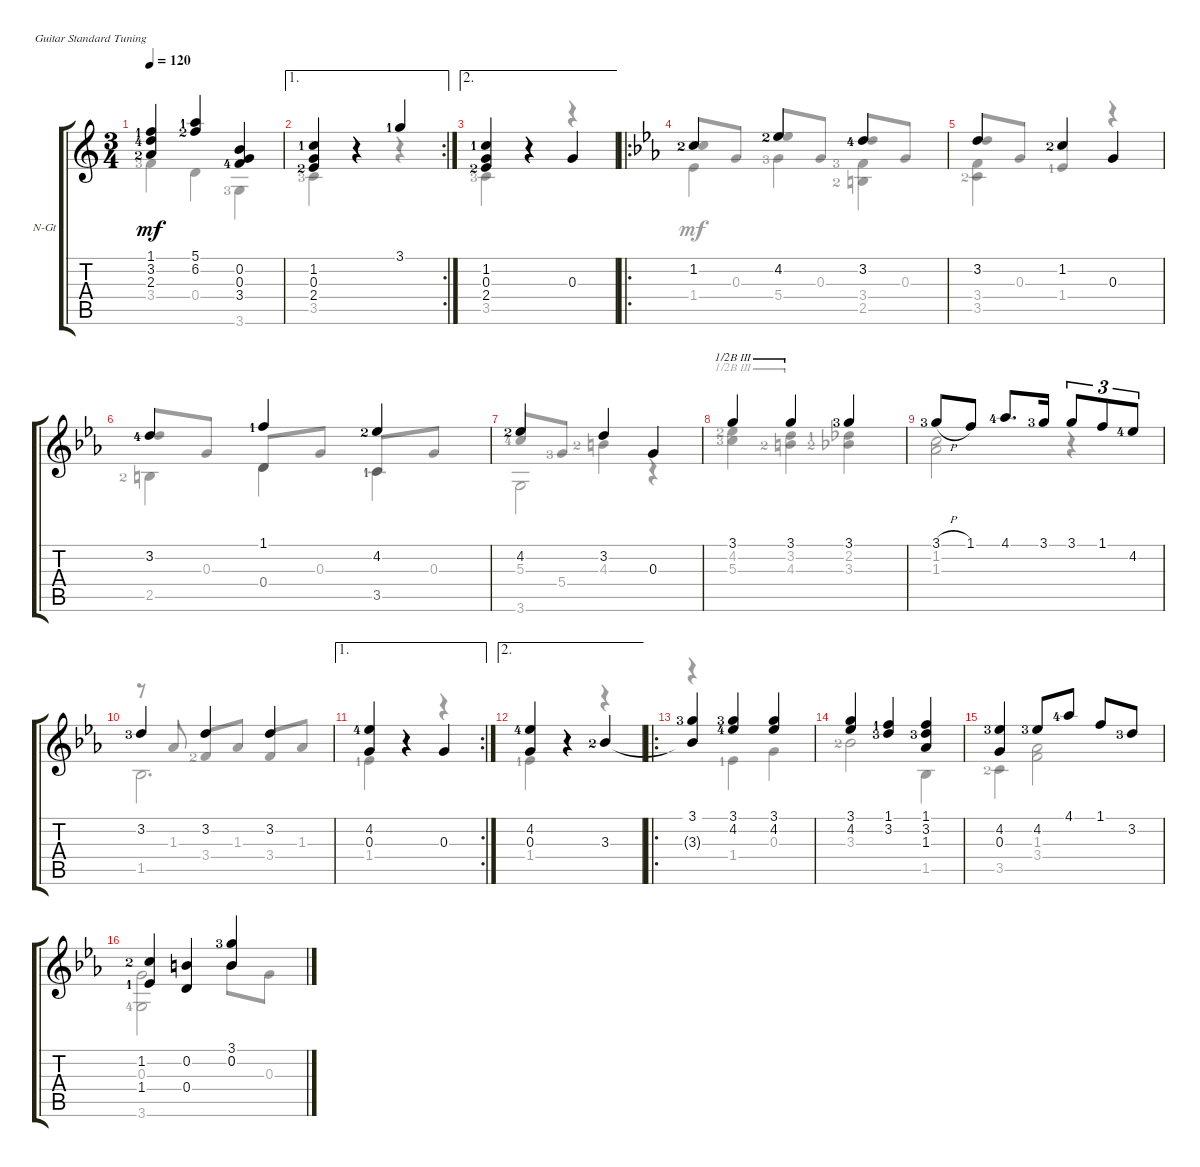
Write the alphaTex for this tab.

\defaultSystemsLayout 4
\bracketExtendMode groupsimilarinstruments
\firstSystemTrackNameOrientation horizontal
\otherSystemsTrackNameOrientation horizontal
\track ("Nylon Guitar" "N-Gt") {instrument acousticguitarnylon}
\staff {score tabs}
\tuning (E4 B3 G3 D3 A2 E2)
\voice
\ts (3 4)
\tempo 120
\clef g2
\ks c
(1.1{lf 2} 3.2{lf 5} 2.3{lf 3}).4{dy mf} (5.1{lf 2} 6.2{lf 3}).4 (0.2 0.3 3.4{lf 5}).4 |
\ae 1
\rc 2
(1.2{lf 2} 0.3 2.4{lf 3}).4 r.4 3.1{lf 2}.4 |
\ae 2
(1.2{lf 2} 0.3 2.4{lf 3}).4 r.4 0.3.4 |
\ro
\ks cminor
1.2{lf 3}.4 4.2{lf 3}.4 3.2{lf 5}.4 |
3.2.4 1.2{lf 3}.4 0.3.4 |
3.2{lf 5}.4 1.1{lf 2}.4 4.2{lf 3}.4 |
4.2{lf 3}.4 3.2.4 0.3.4 |
3.1.4{barre (3 half)} 3.1.4{barre (3 half)} 3.1{lf 4}.4 |
3.1{h lf 4}.8 1.1.8 4.1{lf 5}.8{d} 3.1{lf 4}.16 3.1.8{tu (3 2)} 1.1.8{tu (3 2)} 4.2{lf 5}.8{tu (3 2)} |
3.2{lf 4}.4 3.2.4 3.2.4 |
\ae 1
\rc 2
(4.2{lf 5} 0.3).4 r.4 0.3.4 |
\ae 2
(4.2{lf 5} 0.3).4 r.4 3.3{lf 3}.4 |
\ro
(3.3{t} 3.1{lf 4}).4 (3.1{lf 4} 4.2{lf 5}).4 (4.2 3.1).4 |
(3.1 4.2).4 (3.2{lf 4} 1.1{lf 2}).4 (1.1 3.2{lf 4} 1.3).4 |
(4.2{lf 4} 0.3).4 4.2{lf 4}.8 4.1{lf 5}.8 1.1.8 3.2{lf 4}.8 |
(1.2{lf 3} 1.4{lf 2}).4 (0.2 0.4).4 (3.1{lf 4} 0.2).4
\voice
\clef g2
\ottava regular
\simile none
\ks c
3.4{lf 4}.4{dy mf} 0.4.4 3.6{lf 4}.4 |
3.5{lf 4}.4 r.4 r.4 |
3.5{lf 4}.4 r.4 r.4 |
\ks cminor
1.2{lf 3}.8{beam invert} 0.3.8 4.2{lf 3}.8{beam invert} 0.3.8 3.2{lf 5}.8{beam invert} 0.3.8 |
3.2.8{beam invert} 0.3.8 1.4{lf 2}.4{beam invert} r.4{beam invert} |
3.2{lf 5}.8{beam invert} 0.3.8 0.4.8{beam invert} 0.3.8 3.5{lf 2}.8{beam invert} 0.3.8 |
5.3{lf 5}.8{beam invert} 5.4{lf 4}.8 4.3{lf 3}.4 |
(4.2{lf 3} 5.3{lf 4}).4{barre (3 half)} (4.3{lf 3} 3.2).4{barre (3 half)} (2.2{lf 2} 3.3{lf 3}).4 |
(1.2 1.3).2 r.4 |
r.8{beam invert} 1.3.8{beam invert} 3.4{lf 3}.8{beam invert} 1.3.8 3.4.8{beam invert} 1.3.8 |
1.4{lf 2}.4 r.4 r.4 |
1.4{lf 2}.4 r.4 r.4 |
r.4 1.4{lf 2}.4 0.3.4 |
3.3{lf 3}.2 1.5.4 |
3.5{lf 3}.4 (1.3 3.4).2 |
(0.3 3.6{lf 5}).2 0.2.8 0.3.8
\voice
\clef g2
\ottava regular
\simile none
\ks c
|
|
|
\ks cminor
1.4.4 5.4{lf 4}.4 (3.4{lf 4} 2.5{lf 3}).4 |
(3.4 3.5{lf 3}).4 |
2.5{lf 3}.4 0.4.4 3.5{lf 2}.4 |
3.6.2 r.4 |
|
|
1.5.2{d} |
|
|
|
|
|
